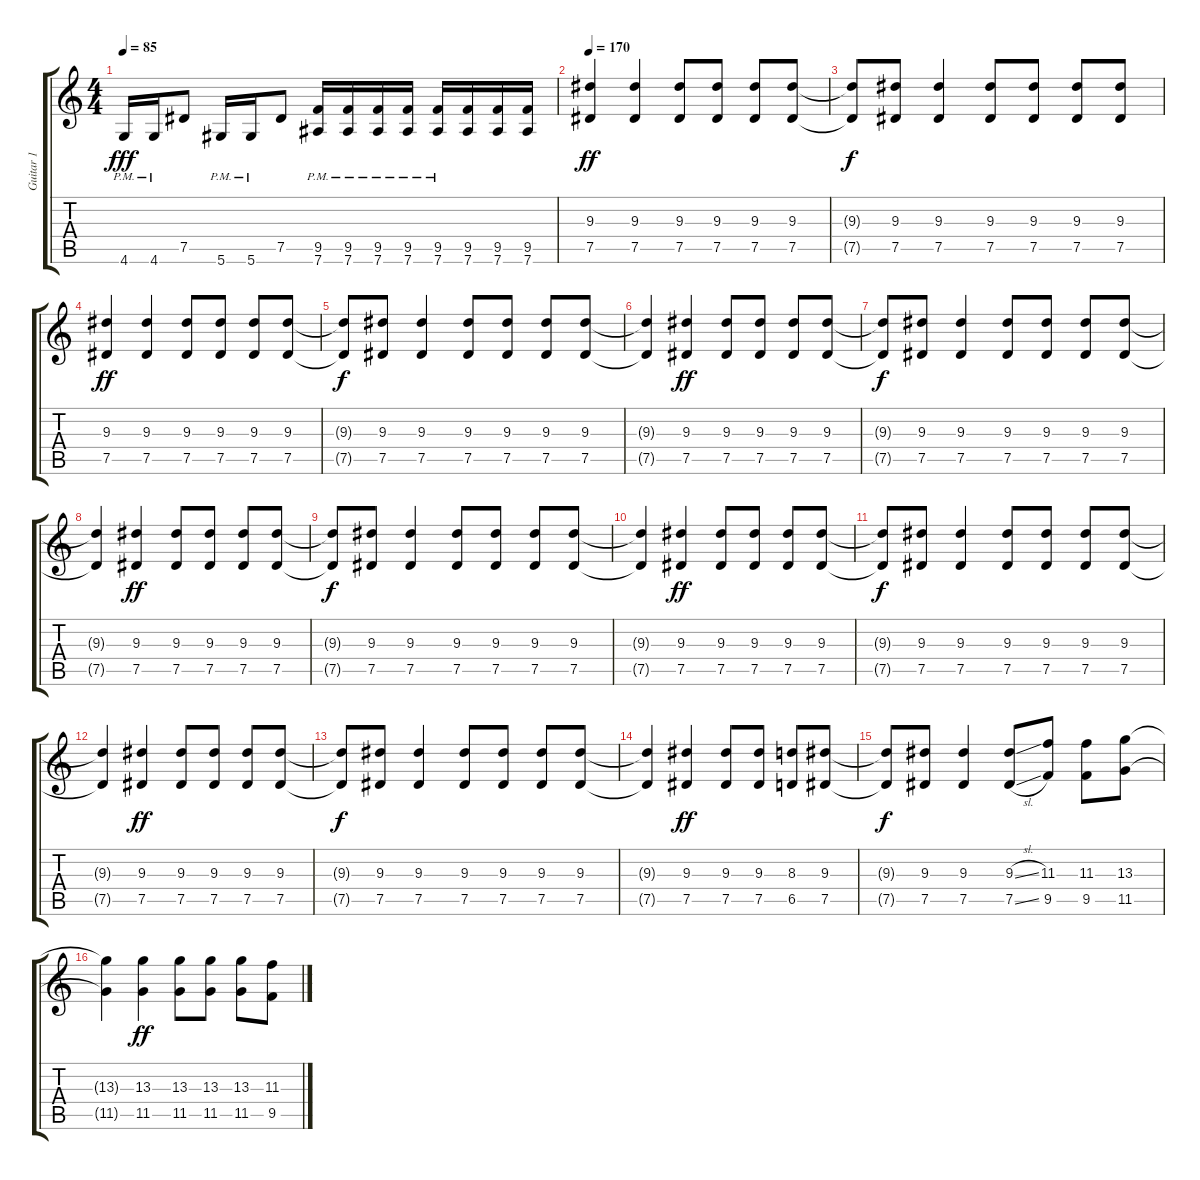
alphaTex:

\track ("Guitar 1" "Guitar 1") {instrument distortionguitar}
\staff {score tabs}
\tuning (Eb4 Bb3 Gb3 Db3 Ab2 Eb2) {hide}
\ts (4 4)
\tempo 85
\clef g2
\ks c
4.6{pm}.16{dy fff} 4.6{pm}.16 7.5.8 5.6{pm}.16 5.6{pm}.16 7.5.8 (9.5{pm} 7.6{pm}).16 (9.5{pm} 7.6{pm}).16 (9.5 7.6{pm}).16 (9.5 7.6{pm}).16 (9.5 7.6{pm}).16 (9.5 7.6).16 (9.5 7.6).16 (9.5 7.6).16 |
\tempo 170
(9.3 7.5).4{dy ff} (9.3 7.5).4 (9.3 7.5).8 (9.3 7.5).8 (9.3 7.5).8 (9.3 7.5).8 |
(9.3{t} 7.5{t}).8{dy f} (9.3 7.5).8 (9.3 7.5).4 (9.3 7.5).8 (9.3 7.5).8 (9.3 7.5).8 (9.3 7.5).8 |
(9.3 7.5).4{dy ff} (9.3 7.5).4 (9.3 7.5).8 (9.3 7.5).8 (9.3 7.5).8 (9.3 7.5).8 |
(9.3{t} 7.5{t}).8{dy f} (9.3 7.5).8 (9.3 7.5).4 (9.3 7.5).8 (9.3 7.5).8 (9.3 7.5).8 (9.3 7.5).8 |
(9.3{t} 7.5{t}).4 (9.3 7.5).4{dy ff} (9.3 7.5).8 (9.3 7.5).8 (9.3 7.5).8 (9.3 7.5).8 |
(9.3{t} 7.5{t}).8{dy f} (9.3 7.5).8 (9.3 7.5).4 (9.3 7.5).8 (9.3 7.5).8 (9.3 7.5).8 (9.3 7.5).8 |
(9.3{t} 7.5{t}).4 (9.3 7.5).4{dy ff} (9.3 7.5).8 (9.3 7.5).8 (9.3 7.5).8 (9.3 7.5).8 |
(9.3{t} 7.5{t}).8{dy f} (9.3 7.5).8 (9.3 7.5).4 (9.3 7.5).8 (9.3 7.5).8 (9.3 7.5).8 (9.3 7.5).8 |
(9.3{t} 7.5{t}).4 (9.3 7.5).4{dy ff} (9.3 7.5).8 (9.3 7.5).8 (9.3 7.5).8 (9.3 7.5).8 |
(9.3{t} 7.5{t}).8{dy f} (9.3 7.5).8 (9.3 7.5).4 (9.3 7.5).8 (9.3 7.5).8 (9.3 7.5).8 (9.3 7.5).8 |
(9.3{t} 7.5{t}).4 (9.3 7.5).4{dy ff} (9.3 7.5).8 (9.3 7.5).8 (9.3 7.5).8 (9.3 7.5).8 |
(9.3{t} 7.5{t}).8{dy f} (9.3 7.5).8 (9.3 7.5).4 (9.3 7.5).8 (9.3 7.5).8 (9.3 7.5).8 (9.3 7.5).8 |
(9.3{t} 7.5{t}).4 (9.3 7.5).4{dy ff} (9.3 7.5).8 (9.3 7.5).8 (8.3 6.5).8 (9.3 7.5).8 |
(9.3{t} 7.5{t}).8{dy f} (9.3 7.5).8 (9.3 7.5).4 (9.3{sl} 7.5{sl}).8 (11.3 9.5).8 (11.3 9.5).8 (13.3 11.5).8 |
(13.3{t} 11.5{t}).4 (13.3 11.5).4{dy ff} (13.3 11.5).8 (13.3 11.5).8 (13.3 11.5).8 (11.3 9.5).8
